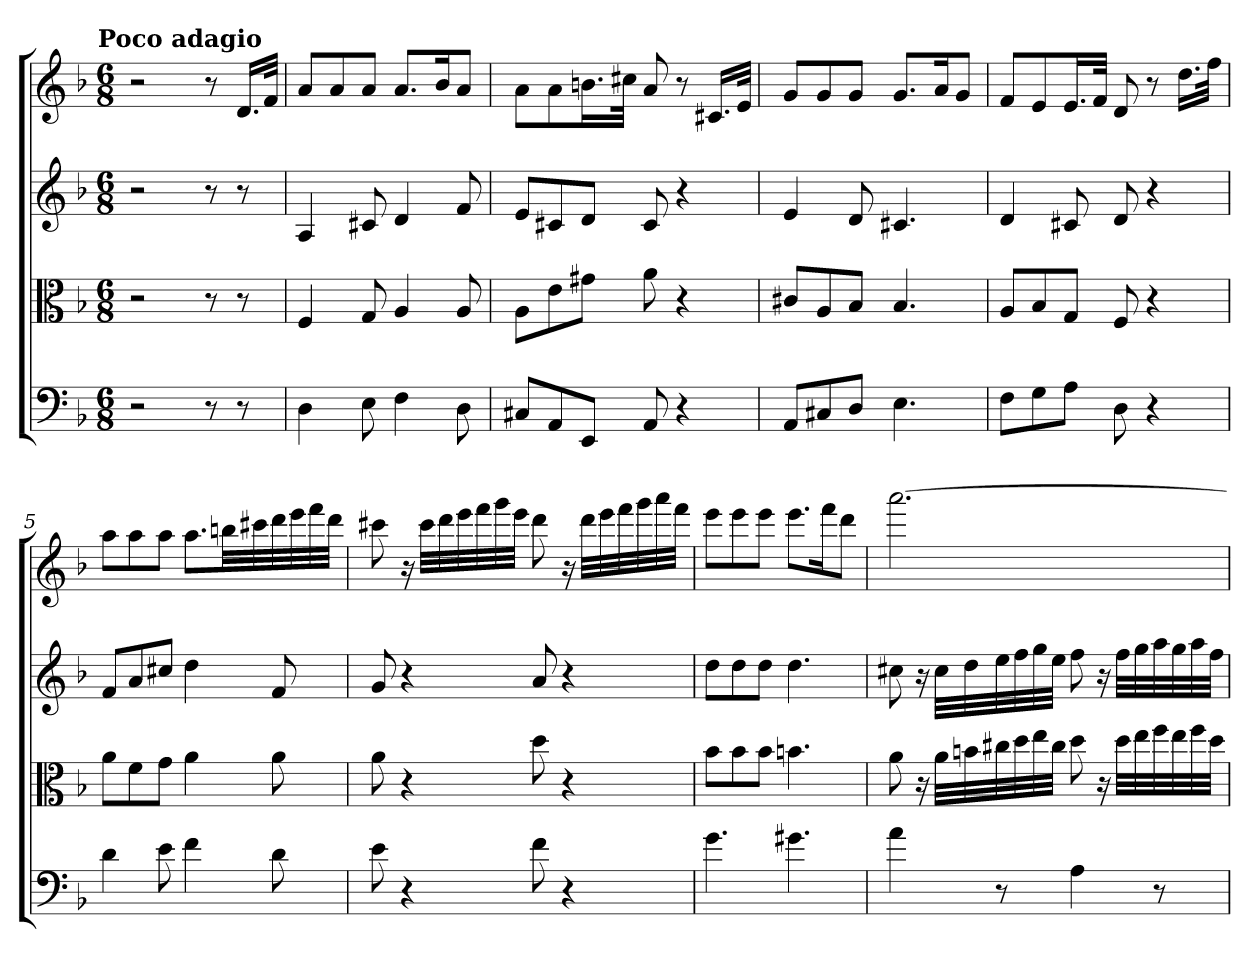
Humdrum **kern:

**kern	**kern	**kern	**kern
*part4	*part3	*part2	*part1
*staff4	*staff3	*staff2	*staff1
*clefF4	*clefC3	*	*
*k[b-]	*k[b-]	*k[b-]	*k[b-]
*d:	*d:	*d:	*d:
!!LO:TX:omd:t=Poco adagio
*M6/8	*M6/8	*M6/8	*M6/8
*MM56	*MM56	*MM56	*MM56
=	=	=	=
2r	2r	2r	2r
8r	8r	8r	8r
8r	8r	8r	16.dLL
.	.	.	32fJJk
=1	=1	=1	=1
4D	4F	4A	8aL
.	.	.	8a
8E	8G	8c#X	8aJ
4F	4A	4d	8.aL
.	.	.	16b-K
8D	8A	8f	8aJ
=2	=2	=2	=2
8C#X/L	8A\L	8eL	8aL
8AA/	8e\	8c#X	8a
8EE/J	8g#X\J	8dJ	16.bnL
.	.	.	32cc#XJJk
8AA	8a	8c#	8a
4r	4r	4r	8r
.	.	.	16.c#XLL
.	.	.	32eJJk
=3	=3	=3	=3
8AA/L	8c#X/L	4e	8gL
8C#X/	8A/	.	8g
8D/J	8B-/J	8d	8gJ
4.E	4.B-	4.c#X	8.gL
.	.	.	16aK
.	.	.	8gJ
=4	=4	=4	=4
8F\L	8A/L	4d	8fL
8G\	8B-/	.	8e
8A\J	8G/J	8c#X	16.eL
.	.	.	32fJJk
8D	8F	8d	8d
4r	4r	4r	8r
.	.	.	16.ddLL
.	.	.	32ffJJk
=5	=5	=5	=5
4d	8a\L	8fL	8aaL
.	8f\	8a	8aa
8e	8g\J	8cc#XJ	8aaJ
4f	4a	4dd	8.aaL
.	.	.	32bbnLL
.	.	.	32ccc#X
8d	8a	8f	32ddd
.	.	.	32eee
.	.	.	32fff
.	.	.	32dddJJJ
=6	=6	=6	=6
8e	8a	8g	8ccc#X
4r	4r	4r	16r
.	.	.	32ccc#LLL
.	.	.	32ddd
.	.	.	32eee
.	.	.	32fff
.	.	.	32ggg
.	.	.	32eeeJJJ
8f	8dd	8a	8ddd
4r	4r	4r	16r
.	.	.	32dddLLL
.	.	.	32eee
.	.	.	32fff
.	.	.	32ggg
.	.	.	32aaa
.	.	.	32fffJJJ
=7	=7	=7	=7
4.g	8b-\L	8ddL	8eeeL
.	8b-\	8dd	8eee
.	8b-\J	8ddJ	8eeeJ
4.g#X	4.bn	4.dd	8.eeeL
.	.	.	16fffK
.	.	.	8dddJ
=8	=8	=8	=8
4a	8a	8cc#X	[2.aaa
.	16r	16r	.
.	32a\LLL	32cc#LLL	.
.	32bn\	32dd	.
8r	32cc#X\	32ee	.
.	32dd\	32ff	.
.	32ee\	32gg	.
.	32cc#\JJJ	32eeJJJ	.
4A	8dd	8ff	.
.	16r	16r	.
.	32dd\LLL	32ffLLL	.
.	32ee\	32gg	.
8r	32ff\	32aa	.
.	32ee\	32gg	.
.	32ff\	32aa	.
.	32dd\JJJ	32ffJJJ	.
=	=	=	=
*-	*-	*-	*-
